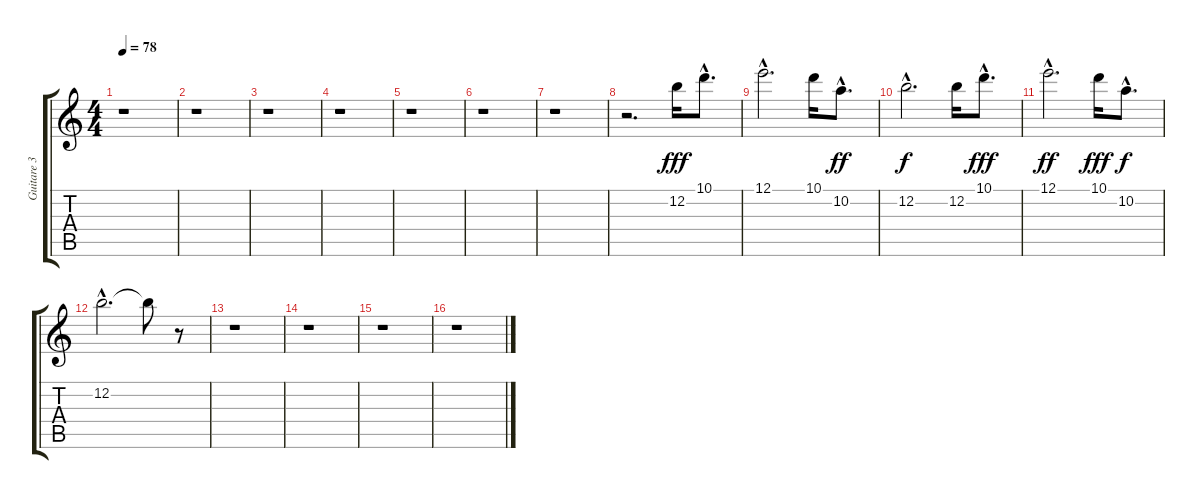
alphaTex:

\track ("Guitare 3" "Guitare 3") {instrument overdrivenguitar}
\staff {score tabs}
\tuning (E4 B3 G3 D3 A2 E2) {hide}
\ts (4 4)
\tempo 78
\clef g2
\ks c
r.1{dy fff} |
r.1 |
r.1 |
r.1 |
r.1 |
r.1 |
r.1 |
r.2{d} 12.2.16 10.1{hac}.8{d} |
12.1{hac}.2{d} 10.1.16 10.2{hac}.8{d dy ff} |
12.2{hac}.2{d dy f} 12.2.16 10.1{hac}.8{d dy fff} |
12.1{hac}.2{d dy ff} 10.1.16{dy fff} 10.2{hac}.8{d dy f} |
12.2{hac}.2{d} 12.2{t}.8 r.8 |
r.1 |
r.1 |
r.1 |
r.1
